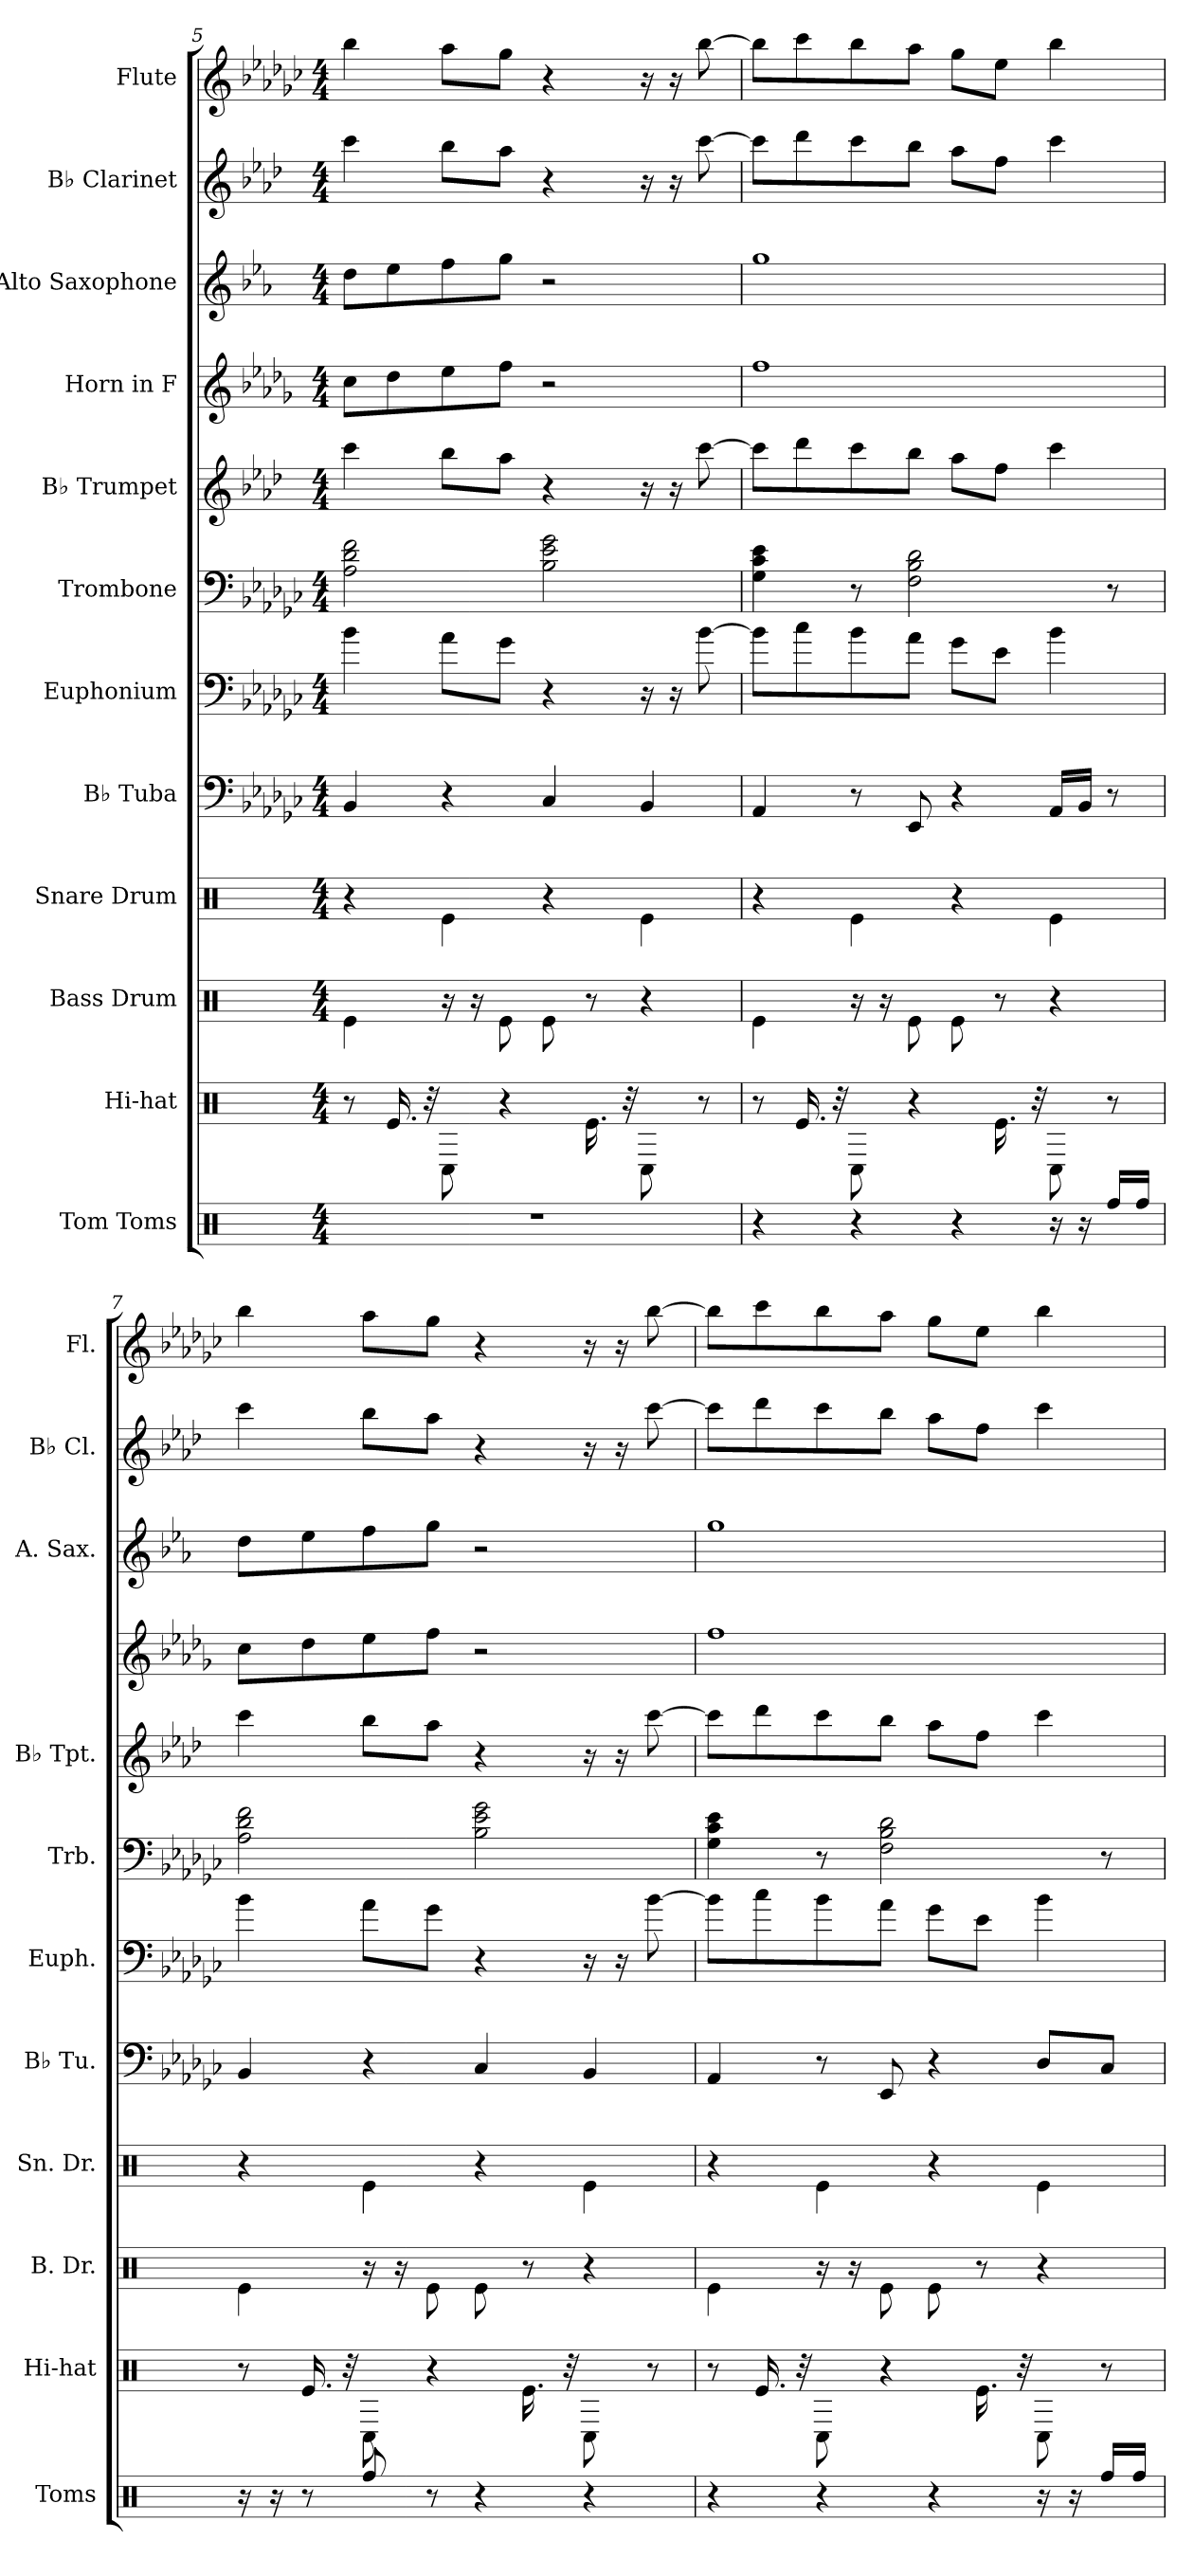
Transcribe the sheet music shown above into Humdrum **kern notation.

**kern	**kern	**kern	**kern	**kern	**kern	**kern	**kern	**kern	**kern	**kern	**kern
*part12	*part11	*part10	*part9	*part8	*part7	*part6	*part5	*part4	*part3	*part2	*part1
*staff12	*staff11	*staff10	*staff9	*staff8	*staff7	*staff6	*staff5	*staff4	*staff3	*staff2	*staff1
*I"Tom Toms	*I"Hi-hat	*I"Bass Drum	*I"Snare Drum	*I"B♭ Tuba	*I"Euphonium	*I"Trombone	*I"B♭ Trumpet	*I"Horn in F	*I"Alto Saxophone	*I"B♭ Clarinet	*I"Flute
*I'Toms	*I'Hi-hat	*I'B. Dr.	*I'Sn. Dr.	*I'B♭ Tu.	*I'Euph.	*I'Trb.	*I'B♭ Tpt.	*	*I'A. Sax.	*I'B♭ Cl.	*I'Fl.
*clefX	*clefX	*clefX	*clefX	*clefF4	*clefF4	*clefF4	*clefG2	*clefG2	*clefG2	*clefG2	*clefG2
*	*	*	*	*	*	*	*ITrd1c2	*ITrd4c7	*ITrd5c9	*ITrd1c2	*
*k[]	*k[]	*k[]	*k[]	*k[b-e-a-d-g-c-]	*k[b-e-a-d-g-c-]	*k[b-e-a-d-g-c-]	*k[b-e-a-d-g-c-]	*k[b-e-a-d-g-c-]	*k[b-e-a-d-g-c-]	*k[b-e-a-d-g-c-]	*k[b-e-a-d-g-c-]
*M4/4	*M4/4	*M4/4	*M4/4	*M4/4	*M4/4	*M4/4	*M4/4	*M4/4	*M4/4	*M4/4	*M4/4
=5	=5	=5	=5	=5	=5	=5	=5	=5	=5	=5	=5
1r	8r	4Re\	4r	4BB-/	4b-\	2A-\ 2d-\ 2f\	4bb-\	8f\L	8f\L	4bb-\	4bb-\
.	16.Re/	.	.	.	.	.	.	8g-\	8g-\	.	.
.	32r	.	.	.	.	.	.	.	.	.	.
.	8RC\	16r	4Re\	4r	8a-\L	.	8aa-\L	8a-\	8a-\	8aa-\L	8aa-\L
.	.	16r	.	.	.	.	.	.	.	.	.
.	4r	8Re\	.	.	8g-\J	.	8gg-\J	8b-\J	8b-\J	8gg-\J	8gg-\J
.	.	8Re\	4r	4C-/	4r	2B-\ 2e-\ 2g-\	4r	2r	2r	4r	4r
.	16.Re\	8r	.	.	.	.	.	.	.	.	.
.	32r	.	.	.	.	.	.	.	.	.	.
.	8RC\	4r	4Re\	4BB-/	16r	.	16r	.	.	16r	16r
.	.	.	.	.	16r	.	16r	.	.	16r	16r
.	8r	.	.	.	[8b-\	.	[8bb-\	.	.	[8bb-\	[8bb-\
!!LO:PB:g=z
=6	=6	=6	=6	=6	=6	=6	=6	=6	=6	=6	=6
4r	8r	4Re\	4r	4AA-/	8b-\L]	4G-\ 4c-\ 4e-\	8bb-\L]	1b-	1b-	8bb-\L]	8bb-\L]
.	16.Re/	.	.	.	8cc-\	.	8ccc-\	.	.	8ccc-\	8ccc-\
.	32r	.	.	.	.	.	.	.	.	.	.
4r	8RC\	16r	4Re\	8r	8b-\	8r	8bb-\	.	.	8bb-\	8bb-\
.	.	16r	.	.	.	.	.	.	.	.	.
.	4r	8Re\	.	8EE-/	8a-\J	2F\ 2B-\ 2d-\	8aa-\J	.	.	8aa-\J	8aa-\J
4r	.	8Re\	4r	4r	8g-\L	.	8gg-\L	.	.	8gg-\L	8gg-\L
.	16.Re\	8r	.	.	8e-\J	.	8ee-\J	.	.	8ee-\J	8ee-\J
.	32r	.	.	.	.	.	.	.	.	.	.
16r	8RC\	4r	4Re\	16AA-/LL	4b-\	.	4bb-\	.	.	4bb-\	4bb-\
16r	.	.	.	16BB-/JJ	.	.	.	.	.	.	.
16Rff/LL	8r	.	.	8r	.	8r	.	.	.	.	.
16Rff/JJ	.	.	.	.	.	.	.	.	.	.	.
=7	=7	=7	=7	=7	=7	=7	=7	=7	=7	=7	=7
16r	8r	4Re\	4r	4BB-/	4b-\	2A-\ 2d-\ 2f\	4bb-\	8f\L	8f\L	4bb-\	4bb-\
16r	.	.	.	.	.	.	.	.	.	.	.
8r	16.Re/	.	.	.	.	.	.	8g-\	8g-\	.	.
.	32r	.	.	.	.	.	.	.	.	.	.
8Rff/	8RC\	16r	4Re\	4r	8a-\L	.	8aa-\L	8a-\	8a-\	8aa-\L	8aa-\L
.	.	16r	.	.	.	.	.	.	.	.	.
8r	4r	8Re\	.	.	8g-\J	.	8gg-\J	8b-\J	8b-\J	8gg-\J	8gg-\J
4r	.	8Re\	4r	4C-/	4r	2B-\ 2e-\ 2g-\	4r	2r	2r	4r	4r
.	16.Re\	8r	.	.	.	.	.	.	.	.	.
.	32r	.	.	.	.	.	.	.	.	.	.
4r	8RC\	4r	4Re\	4BB-/	16r	.	16r	.	.	16r	16r
.	.	.	.	.	16r	.	16r	.	.	16r	16r
.	8r	.	.	.	[8b-\	.	[8bb-\	.	.	[8bb-\	[8bb-\
!!LO:PB:g=z
=8	=8	=8	=8	=8	=8	=8	=8	=8	=8	=8	=8
4r	8r	4Re\	4r	4AA-/	8b-\L]	4G-\ 4c-\ 4e-\	8bb-\L]	1b-	1b-	8bb-\L]	8bb-\L]
.	16.Re/	.	.	.	8cc-\	.	8ccc-\	.	.	8ccc-\	8ccc-\
.	32r	.	.	.	.	.	.	.	.	.	.
4r	8RC\	16r	4Re\	8r	8b-\	8r	8bb-\	.	.	8bb-\	8bb-\
.	.	16r	.	.	.	.	.	.	.	.	.
.	4r	8Re\	.	8EE-/	8a-\J	2F\ 2B-\ 2d-\	8aa-\J	.	.	8aa-\J	8aa-\J
4r	.	8Re\	4r	4r	8g-\L	.	8gg-\L	.	.	8gg-\L	8gg-\L
.	16.Re\	8r	.	.	8e-\J	.	8ee-\J	.	.	8ee-\J	8ee-\J
.	32r	.	.	.	.	.	.	.	.	.	.
16r	8RC\	4r	4Re\	8D-/L	4b-\	.	4bb-\	.	.	4bb-\	4bb-\
16r	.	.	.	.	.	.	.	.	.	.	.
16Rff/LL	8r	.	.	8C-/J	.	8r	.	.	.	.	.
16Rff/JJ	.	.	.	.	.	.	.	.	.	.	.
=	=	=	=	=	=	=	=	=	=	=	=
*-	*-	*-	*-	*-	*-	*-	*-	*-	*-	*-	*-
